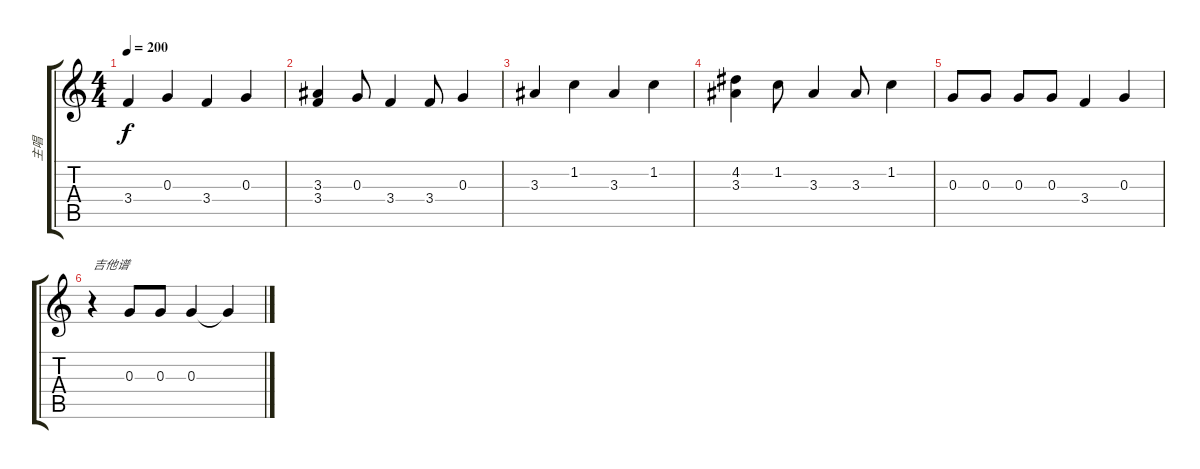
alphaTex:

\track ("主唱" "主唱") {instrument distortionguitar}
\staff {score tabs}
\tuning (E4 B3 G3 D3 A2 E2) {hide}
\ts (4 4)
\tempo 200
\clef g2
\ks c
3.4.4{dy f} 0.3.4 3.4.4 0.3.4 |
(3.3 3.4).4 0.3.8 3.4.4 3.4.8 0.3.4 |
3.3.4 1.2.4 3.3.4 1.2.4 |
(4.2 3.3).4 1.2.8 3.3.4 3.3.8 1.2.4 |
0.3.8 0.3.8 0.3.8 0.3.8 3.4.4 0.3.4 |
r.4{txt "吉他谱"} 0.3.8 0.3.8 0.3.4 0.3{t}.4
